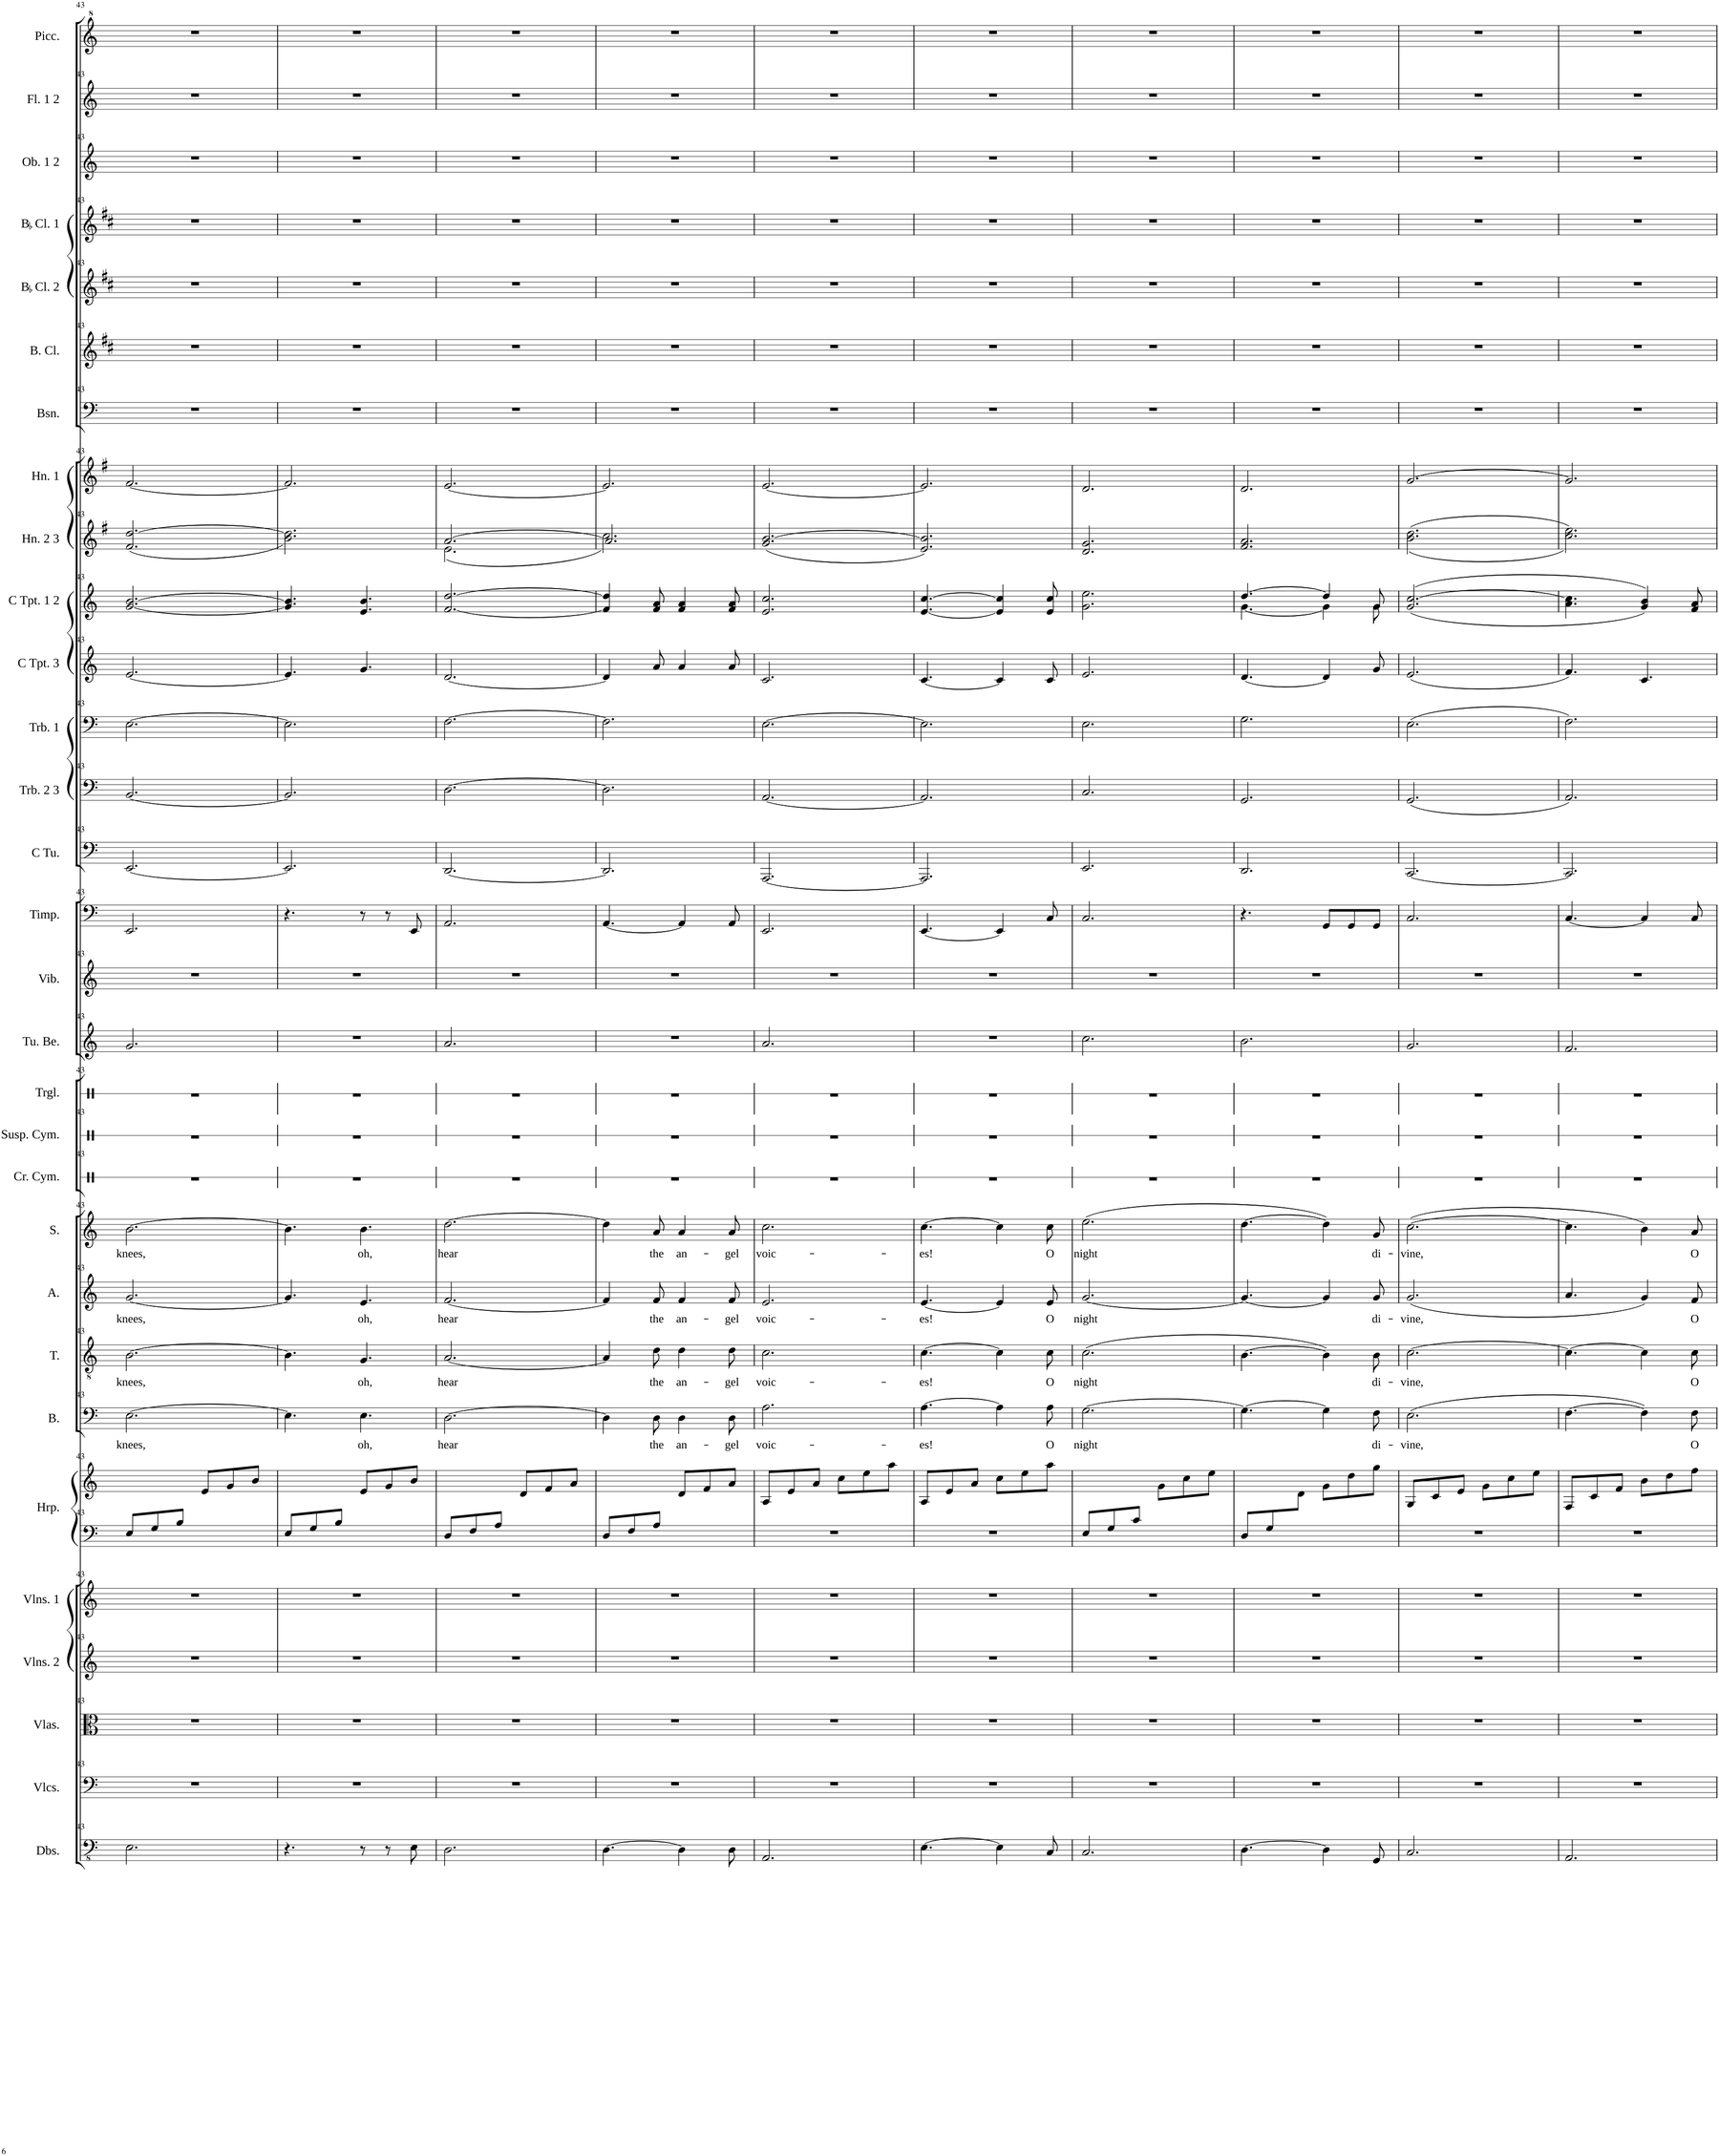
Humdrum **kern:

**kern	**kern	**kern	**kern	**kern	**kern	**kern	**kern	**text	**kern	**text	**kern	**text	**kern	**text	**kern	**kern	**kern	**kern	**kern	**kern	**kern	**kern	**kern	**kern	**kern	**kern	**kern	**kern	**kern	**kern	**kern	**kern	**kern	**kern
*part30	*part29	*part28	*part27	*part26	*part25	*part25	*part24	*part24	*part23	*part23	*part22	*part22	*part21	*part21	*part20	*part19	*part18	*part17	*part16	*part15	*part14	*part13	*part12	*part11	*part10	*part9	*part8	*part7	*part6	*part5	*part4	*part3	*part2	*part1
*staff31	*staff30	*staff29	*staff28	*staff27	*staff26	*staff25	*staff24	*staff24	*staff23	*staff23	*staff22	*staff22	*staff21	*staff21	*staff20	*staff19	*staff18	*staff17	*staff16	*staff15	*staff14	*staff13	*staff12	*staff11	*staff10	*staff9	*staff8	*staff7	*staff6	*staff5	*staff4	*staff3	*staff2	*staff1
*I"Double Basses	*I"Violoncellos	*I"Violas	*I"Violins 2	*I"Violins 1	*I"Harp	*	*I"Bass	*	*I"Tenor	*	*I"Alto	*	*I"Soprano	*	*I"Crash Cymbal	*I"Suspended Cymbal	*I"Triangle	*I"Tubular Bells	*I"Vibraphone	*I"Timpani	*I"C Tuba	*I"Trombone 2 3	*I"Trombone 1	*I"C Trumpet 3	*I"C Trumpet 1 2	*I"Horn 2 3	*I"Horn 1	*I"Bassoon	*I"Bass Clarinet	*I"BaccidentalFlat Clarinet 2	*I"BaccidentalFlat Clarinet 1	*I"Oboe 1 2	*I"Flute 1 2	*I"Piccolo
*I'Dbs.	*I'Vlcs.	*I'Vlas.	*I'Vlns. 2	*I'Vlns. 1	*I'Hrp.	*	*I'B.	*	*I'T.	*	*I'A.	*	*I'S.	*	*I'Cr. Cym.	*I'Susp. Cym.	*I'Trgl.	*I'Tu. Be.	*I'Vib.	*I'Timp.	*I'C Tu.	*I'Trb. 2 3	*I'Trb. 1	*I'C Tpt. 3	*I'C Tpt. 1 2	*I'Hn. 2 3	*I'Hn. 1	*I'Bsn.	*I'B. Cl.	*I'BaccidentalFlat Cl. 2	*I'BaccidentalFlat Cl. 1	*I'Ob. 1 2	*I'Fl. 1 2	*I'Picc.
!!LO:PB:g=z
*clefFv4	*clefF4	*clefC3	*clefG2	*clefG2	*clefF4	*clefG2	*clefF4	*	*clefGv2	*	*clefG2	*	*clefG2	*	*clefX	*clefX	*clefX	*clefG2	*clefG2	*clefF4	*clefF4	*clefF4	*clefF4	*clefG2	*clefG2	*clefG2	*clefG2	*clefF4	*clefG2	*clefG2	*clefG2	*clefG2	*clefG2	*clefG^2
*	*	*	*	*	*	*	*	*	*	*	*	*	*	*	*	*	*	*	*	*	*	*	*	*	*	*Trd4c7	*Trd4c7	*	*Trd8c14	*Trd1c2	*Trd1c2	*	*	*Trd-7c-12
*k[]	*k[]	*k[]	*k[]	*k[]	*k[]	*k[]	*k[]	*	*k[]	*	*k[]	*	*k[]	*	*k[]	*k[]	*k[]	*k[]	*k[]	*k[]	*k[]	*k[]	*k[]	*k[]	*k[]	*k[f#]	*k[f#]	*k[]	*k[f#c#]	*k[f#c#]	*k[f#c#]	*k[]	*k[]	*k[]
*M6/8	*M6/8	*M6/8	*M6/8	*M6/8	*M6/8	*M6/8	*M6/8	*	*M6/8	*	*M6/8	*	*M6/8	*	*M6/8	*M6/8	*M6/8	*M6/8	*M6/8	*M6/8	*M6/8	*M6/8	*M6/8	*M6/8	*M6/8	*M6/8	*M6/8	*M6/8	*M6/8	*M6/8	*M6/8	*M6/8	*M6/8	*M6/8
=43	=43	=43	=43	=43	=43	=43	=43	=43	=43	=43	=43	=43	=43	=43	=43	=43	=43	=43	=43	=43	=43	=43	=43	=43	=43	=43	=43	=43	=43	=43	=43	=43	=43	=43
*	*	*	*	*	*^	*	*	*	*	*	*	*	*	*	*	*	*	*	*	*	*	*	*	*	*	*	*	*	*	*	*	*	*	*
!	!	!	!	!	!	!	!	!	!LO:LY:b	!	!LO:LY:b	!	!LO:LY:b	!	!LO:LY:b	!	!	!	!	!	!	!	!	!	!	!	!	!	!	!	!	!	!	!	!
2.EE\	2.r	2.r	2.r	2.r	8E/L	2.ryy	4.ryy	[2.E\	knees,	[2.B\	knees,	[2.g/	knees,	[>2.b\	knees,	2.r	2.r	2.r	2.g/	2.r	2.EE/	[2.EE/	[2.BB/	[>2.E\	[<2.e/	[2.g/ [>2.b/	(<2.f#/ [>2.dd/	[<2.f#/	2.r	2.r	2.r	2.r	2.r	2.r	2.r
.	.	.	.	.	8G/	.	.	.	.	.	.	.	.	.	.	.	.	.	.	.	.	.	.	.	.	.	.	.	.	.	.	.	.	.	.
.	.	.	.	.	8B/J	.	.	.	.	.	.	.	.	.	.	.	.	.	.	.	.	.	.	.	.	.	.	.	.	.	.	.	.	.	.
.	.	.	.	.	4.ryy	.	8e/L	.	.	.	.	.	.	.	.	.	.	.	.	.	.	.	.	.	.	.	.	.	.	.	.	.	.	.	.
.	.	.	.	.	.	.	8g/	.	.	.	.	.	.	.	.	.	.	.	.	.	.	.	.	.	.	.	.	.	.	.	.	.	.	.	.
.	.	.	.	.	.	.	8b/J	.	.	.	.	.	.	.	.	.	.	.	.	.	.	.	.	.	.	.	.	.	.	.	.	.	.	.	.
=44	=44	=44	=44	=44	=44	=44	=44	=44	=44	=44	=44	=44	=44	=44	=44	=44	=44	=44	=44	=44	=44	=44	=44	=44	=44	=44	=44	=44	=44	=44	=44	=44	=44	=44	=44
4.r	2.r	2.r	2.r	2.r	8E/L	2.ryy	4.ryy	4.E\]	.	4.B\]	.	4.g/]	.	4.b\]	.	2.r	2.r	2.r	2.r	2.r	4.r	2.EE/]	2.BB/]	2.E\]	4.e/]	4.g/] 4.b/]	2.b\ 2.dd\])	2.f#/]	2.r	2.r	2.r	2.r	2.r	2.r	2.r
.	.	.	.	.	8G/	.	.	.	.	.	.	.	.	.	.	.	.	.	.	.	.	.	.	.	.	.	.	.	.	.	.	.	.	.	.
.	.	.	.	.	8B/J	.	.	.	.	.	.	.	.	.	.	.	.	.	.	.	.	.	.	.	.	.	.	.	.	.	.	.	.	.	.
!	!	!	!	!	!	!	!	!	!LO:LY:b	!	!LO:LY:b	!	!LO:LY:b	!	!LO:LY:b	!	!	!	!	!	!	!	!	!	!	!	!	!	!	!	!	!	!	!	!
8r	.	.	.	.	4.ryy	.	8e/L	4.E\	oh,	4.G/	oh,	4.e/	oh,	4.b\	oh,	.	.	.	.	.	8r	.	.	.	4.g/	4.e/ 4.b/	.	.	.	.	.	.	.	.	.
8r	.	.	.	.	.	.	8g/	.	.	.	.	.	.	.	.	.	.	.	.	.	8r	.	.	.	.	.	.	.	.	.	.	.	.	.	.
8EE\	.	.	.	.	.	.	8b/J	.	.	.	.	.	.	.	.	.	.	.	.	.	8EE/	.	.	.	.	.	.	.	.	.	.	.	.	.	.
=45	=45	=45	=45	=45	=45	=45	=45	=45	=45	=45	=45	=45	=45	=45	=45	=45	=45	=45	=45	=45	=45	=45	=45	=45	=45	=45	=45	=45	=45	=45	=45	=45	=45	=45	=45
!	!	!	!	!	!	!	!	!	!LO:LY:b	!	!LO:LY:b	!	!LO:LY:b	!	!LO:LY:b	!	!	!	!	!	!	!	!	!	!	!	!	!	!	!	!	!	!	!	!
*	*	*	*	*	*	*	*	*	*	*	*	*	*	*	*	*	*	*	*	*	*	*	*	*	*	*	*^	*	*	*	*	*	*	*	*
2.DD\	2.r	2.r	2.r	2.r	8D/L	2.ryy	4.ryy	[2.D\	hear	[2.A/	hear	[2.f/	hear	[>2.dd\	hear	2.r	2.r	2.r	2.a/	2.r	2.AA/	[2.DD/	[2.D\	[>2.F\	[<2.d/	[2.f/ [>2.dd/	[2.a/	(2.e\	[<2.e/	2.r	2.r	2.r	2.r	2.r	2.r	2.r
.	.	.	.	.	8F/	.	.	.	.	.	.	.	.	.	.	.	.	.	.	.	.	.	.	.	.	.	.	.	.	.	.	.	.	.	.	.
.	.	.	.	.	8A/J	.	.	.	.	.	.	.	.	.	.	.	.	.	.	.	.	.	.	.	.	.	.	.	.	.	.	.	.	.	.	.
.	.	.	.	.	4.ryy	.	8d/L	.	.	.	.	.	.	.	.	.	.	.	.	.	.	.	.	.	.	.	.	.	.	.	.	.	.	.	.	.
.	.	.	.	.	.	.	8f/	.	.	.	.	.	.	.	.	.	.	.	.	.	.	.	.	.	.	.	.	.	.	.	.	.	.	.	.	.
.	.	.	.	.	.	.	8a/J	.	.	.	.	.	.	.	.	.	.	.	.	.	.	.	.	.	.	.	.	.	.	.	.	.	.	.	.	.
=46	=46	=46	=46	=46	=46	=46	=46	=46	=46	=46	=46	=46	=46	=46	=46	=46	=46	=46	=46	=46	=46	=46	=46	=46	=46	=46	=46	=46	=46	=46	=46	=46	=46	=46	=46	=46
[4.DD\	2.r	2.r	2.r	2.r	8D/L	2.ryy	4.ryy	4D\]	.	4A/]	.	4f/]	.	4dd\]	.	2.r	2.r	2.r	2.r	2.r	[4.AA/	2.DD/]	2.D\]	2.F\]	4d/]	4f/] 4dd/]	2.a/]	2.cc\)	2.e/]	2.r	2.r	2.r	2.r	2.r	2.r	2.r
.	.	.	.	.	8F/	.	.	.	.	.	.	.	.	.	.	.	.	.	.	.	.	.	.	.	.	.	.	.	.	.	.	.	.	.	.	.
!	!	!	!	!	!	!	!	!	!LO:LY:b	!	!LO:LY:b	!	!LO:LY:b	!	!LO:LY:b	!	!	!	!	!	!	!	!	!	!	!	!	!	!	!	!	!	!	!	!	!
.	.	.	.	.	8A/J	.	.	8D\	the	8d\	the	8f/	the	8a/	the	.	.	.	.	.	.	.	.	.	8a/	8f/ 8a/	.	.	.	.	.	.	.	.	.	.
!	!	!	!	!	!	!	!	!	!LO:LY:b	!	!LO:LY:b	!	!LO:LY:b	!	!LO:LY:b	!	!	!	!	!	!	!	!	!	!	!	!	!	!	!	!	!	!	!	!	!
4DD\]	.	.	.	.	4.ryy	.	8d/L	4D\	an-	4d\	an-	4f/	an-	4a/	an-	.	.	.	.	.	4AA/]	.	.	.	4a/	4f/ 4a/	.	.	.	.	.	.	.	.	.	.
.	.	.	.	.	.	.	8f/	.	.	.	.	.	.	.	.	.	.	.	.	.	.	.	.	.	.	.	.	.	.	.	.	.	.	.	.	.
!	!	!	!	!	!	!	!	!	!LO:LY:b	!	!LO:LY:b	!	!LO:LY:b	!	!LO:LY:b	!	!	!	!	!	!	!	!	!	!	!	!	!	!	!	!	!	!	!	!	!
8DD\	.	.	.	.	.	.	8a/J	8D\	-gel	8d\	-gel	8f/	-gel	8a/	-gel	.	.	.	.	.	8AA/	.	.	.	8a/	8f/ 8a/	.	.	.	.	.	.	.	.	.	.
*	*	*	*	*	*v	*v	*	*	*	*	*	*	*	*	*	*	*	*	*	*	*	*	*	*	*	*	*v	*v	*	*	*	*	*	*	*	*
=47	=47	=47	=47	=47	=47	=47	=47	=47	=47	=47	=47	=47	=47	=47	=47	=47	=47	=47	=47	=47	=47	=47	=47	=47	=47	=47	=47	=47	=47	=47	=47	=47	=47	=47
!	!	!	!	!	!	!	!	!LO:LY:b	!	!LO:LY:b	!	!LO:LY:b	!	!LO:LY:b	!	!	!	!	!	!	!	!	!	!	!	!	!	!	!	!	!	!	!	!
2.AAA/	2.r	2.r	2.r	2.r	2.r	8A/L	2.A\	voic-	2.c\	voic-	2.e/	voic-	2.cc\	voic-	2.r	2.r	2.r	2.a/	2.r	2.EE/	[2.AAA/	[2.AA/	[>2.E\	2.c/	2.e/ 2.cc/	(<2.g/ [>2.b/	[<2.e/	2.r	2.r	2.r	2.r	2.r	2.r	2.r
.	.	.	.	.	.	8e/	.	.	.	.	.	.	.	.	.	.	.	.	.	.	.	.	.	.	.	.	.	.	.	.	.	.	.	.
.	.	.	.	.	.	8a/J	.	.	.	.	.	.	.	.	.	.	.	.	.	.	.	.	.	.	.	.	.	.	.	.	.	.	.	.
.	.	.	.	.	.	8cc\L	.	.	.	.	.	.	.	.	.	.	.	.	.	.	.	.	.	.	.	.	.	.	.	.	.	.	.	.
.	.	.	.	.	.	8ee\	.	.	.	.	.	.	.	.	.	.	.	.	.	.	.	.	.	.	.	.	.	.	.	.	.	.	.	.
.	.	.	.	.	.	8aa\J	.	.	.	.	.	.	.	.	.	.	.	.	.	.	.	.	.	.	.	.	.	.	.	.	.	.	.	.
=48	=48	=48	=48	=48	=48	=48	=48	=48	=48	=48	=48	=48	=48	=48	=48	=48	=48	=48	=48	=48	=48	=48	=48	=48	=48	=48	=48	=48	=48	=48	=48	=48	=48	=48
!	!	!	!	!	!	!	!	!LO:LY:b	!	!LO:LY:b	!	!LO:LY:b	!	!LO:LY:b	!	!	!	!	!	!	!	!	!	!	!	!	!	!	!	!	!	!	!	!
[4.EE\	2.r	2.r	2.r	2.r	2.r	8A/L	[4.A\	-es!	[4.c\	-es!	[4.e/	-es!	[>4.cc\	-es!	2.r	2.r	2.r	2.r	2.r	[4.EE/	2.AAA/]	2.AA/]	2.E\]	[<4.c/	[4.e/ [>4.cc/	2.e/ 2.b/])	2.e/]	2.r	2.r	2.r	2.r	2.r	2.r	2.r
.	.	.	.	.	.	8e/	.	.	.	.	.	.	.	.	.	.	.	.	.	.	.	.	.	.	.	.	.	.	.	.	.	.	.	.
.	.	.	.	.	.	8a/J	.	.	.	.	.	.	.	.	.	.	.	.	.	.	.	.	.	.	.	.	.	.	.	.	.	.	.	.
4EE\]	.	.	.	.	.	8cc\L	4A\]	.	4c\]	.	4e/]	.	4cc\]	.	.	.	.	.	.	4EE/]	.	.	.	4c/]	4e/] 4cc/]	.	.	.	.	.	.	.	.	.
.	.	.	.	.	.	8ee\	.	.	.	.	.	.	.	.	.	.	.	.	.	.	.	.	.	.	.	.	.	.	.	.	.	.	.	.
!	!	!	!	!	!	!	!	!LO:LY:b	!	!LO:LY:b	!	!LO:LY:b	!	!LO:LY:b	!	!	!	!	!	!	!	!	!	!	!	!	!	!	!	!	!	!	!	!
8CC/	.	.	.	.	.	8aa\J	8A\	O	8c\	O	8e/	O	8cc\	O	.	.	.	.	.	8C/	.	.	.	8c/	8e/ 8cc/	.	.	.	.	.	.	.	.	.
=49	=49	=49	=49	=49	=49	=49	=49	=49	=49	=49	=49	=49	=49	=49	=49	=49	=49	=49	=49	=49	=49	=49	=49	=49	=49	=49	=49	=49	=49	=49	=49	=49	=49	=49
*	*	*	*	*	*^	*	*	*	*	*	*	*	*	*	*	*	*	*	*	*	*	*	*	*	*	*	*	*	*	*	*	*	*	*
!	!	!	!	!	!	!	!	!	!LO:LY:b	!	!LO:LY:b	!	!LO:LY:b	!	!LO:LY:b	!	!	!	!	!	!	!	!	!	!	!	!	!	!	!	!	!	!	!	!
2.CC/	2.r	2.r	2.r	2.r	8E/L	2.ryy	4.ryy	[2.G\	night	(2.c\	night	[2.g/	night	(2.ee\	night	2.r	2.r	2.r	2.cc\	2.r	2.C/	2.EE/	2.C/	2.E\	2.e/	2.g\ 2.ee\	2.d/ 2.g/	2.d/	2.r	2.r	2.r	2.r	2.r	2.r	2.r
.	.	.	.	.	8G/	.	.	.	.	.	.	.	.	.	.	.	.	.	.	.	.	.	.	.	.	.	.	.	.	.	.	.	.	.	.
.	.	.	.	.	8c/J	.	.	.	.	.	.	.	.	.	.	.	.	.	.	.	.	.	.	.	.	.	.	.	.	.	.	.	.	.	.
.	.	.	.	.	4.ryy	.	8g\L	.	.	.	.	.	.	.	.	.	.	.	.	.	.	.	.	.	.	.	.	.	.	.	.	.	.	.	.
.	.	.	.	.	.	.	8cc\	.	.	.	.	.	.	.	.	.	.	.	.	.	.	.	.	.	.	.	.	.	.	.	.	.	.	.	.
.	.	.	.	.	.	.	8ee\J	.	.	.	.	.	.	.	.	.	.	.	.	.	.	.	.	.	.	.	.	.	.	.	.	.	.	.	.
=50	=50	=50	=50	=50	=50	=50	=50	=50	=50	=50	=50	=50	=50	=50	=50	=50	=50	=50	=50	=50	=50	=50	=50	=50	=50	=50	=50	=50	=50	=50	=50	=50	=50	=50	=50
*	*	*	*	*	*	*	*	*	*	*	*	*	*	*	*	*	*	*	*	*	*	*	*	*	*	*^	*	*	*	*	*	*	*	*	*
[4.DD\	2.r	2.r	2.r	2.r	8D/L	2.ryy	4ryy	4.G\_	.	[4.B\	.	4.g/_	.	[4.dd\	.	2.r	2.r	2.r	2.b\	2.r	4.r	2.DD/	2.GG/	2.G\	[4.d/	[4.dd/	[4.g\	2.f#/ 2.a/	2.d/	2.r	2.r	2.r	2.r	2.r	2.r	2.r
.	.	.	.	.	8G/	.	.	.	.	.	.	.	.	.	.	.	.	.	.	.	.	.	.	.	.	.	.	.	.	.	.	.	.	.	.	.
.	.	.	.	.	2ryy	.	8d\J	.	.	.	.	.	.	.	.	.	.	.	.	.	.	.	.	.	.	.	.	.	.	.	.	.	.	.	.	.
4DD\]	.	.	.	.	.	.	8g\L	4G\]	.	4B\])	.	4g/]	.	4dd\])	.	.	.	.	.	.	8GG/L	.	.	.	4d/]	4dd/]	4g\]	.	.	.	.	.	.	.	.	.
.	.	.	.	.	.	.	8dd\	.	.	.	.	.	.	.	.	.	.	.	.	.	8GG/	.	.	.	.	.	.	.	.	.	.	.	.	.	.	.
!	!	!	!	!	!	!	!	!	!LO:LY:b	!	!LO:LY:b	!	!LO:LY:b	!	!LO:LY:b	!	!	!	!	!	!	!	!	!	!	!	!	!	!	!	!	!	!	!	!	!
8GGG/	.	.	.	.	.	.	8gg\J	8F\	di-	8B\	di-	8g/	di-	8g/	di-	.	.	.	.	.	8GG/J	.	.	.	8g/	8g/	8g\	.	.	.	.	.	.	.	.	.
*	*	*	*	*	*v	*v	*	*	*	*	*	*	*	*	*	*	*	*	*	*	*	*	*	*	*	*	*	*	*	*	*	*	*	*	*	*
=51	=51	=51	=51	=51	=51	=51	=51	=51	=51	=51	=51	=51	=51	=51	=51	=51	=51	=51	=51	=51	=51	=51	=51	=51	=51	=51	=51	=51	=51	=51	=51	=51	=51	=51	=51
!	!	!	!	!	!	!	!	!LO:LY:b	!	!LO:LY:b	!	!LO:LY:b	!	!LO:LY:b	!	!	!	!	!	!	!	!	!	!	!	!	!	!	!	!	!	!	!	!	!
*	*	*	*	*	*	*	*	*	*	*	*	*	*	*	*	*	*	*	*	*	*	*	*	*	*v	*v	*	*	*	*	*	*	*	*	*
2.CC/	2.r	2.r	2.r	2.r	2.r	8G/L	(2.E\	-vine,	[2.c\	-vine,	(<2.g/	-vine,	([>2.cc\	-vine,	2.r	2.r	2.r	2.g/	2.r	2.C/	[2.CC/	(2.GG/	(2.E\	(2.e/	(<(2.g/ [>2.cc/	(<(2.b\ 2.dd\	[>2.g/	2.r	2.r	2.r	2.r	2.r	2.r	2.r
.	.	.	.	.	.	8c/	.	.	.	.	.	.	.	.	.	.	.	.	.	.	.	.	.	.	.	.	.	.	.	.	.	.	.	.
.	.	.	.	.	.	8e/J	.	.	.	.	.	.	.	.	.	.	.	.	.	.	.	.	.	.	.	.	.	.	.	.	.	.	.	.
.	.	.	.	.	.	8g\L	.	.	.	.	.	.	.	.	.	.	.	.	.	.	.	.	.	.	.	.	.	.	.	.	.	.	.	.
.	.	.	.	.	.	8cc\	.	.	.	.	.	.	.	.	.	.	.	.	.	.	.	.	.	.	.	.	.	.	.	.	.	.	.	.
.	.	.	.	.	.	8ee\J	.	.	.	.	.	.	.	.	.	.	.	.	.	.	.	.	.	.	.	.	.	.	.	.	.	.	.	.
=52	=52	=52	=52	=52	=52	=52	=52	=52	=52	=52	=52	=52	=52	=52	=52	=52	=52	=52	=52	=52	=52	=52	=52	=52	=52	=52	=52	=52	=52	=52	=52	=52	=52	=52
2.AAA/	2.r	2.r	2.r	2.r	2.r	8F/L	[4.F\	.	4.c\_	.	4.a/	.	4.cc\]	.	2.r	2.r	2.r	2.f/	2.r	[4.C/	2.CC/]	2.AA/)	2.F\)	4.f/)	4.a\ 4.cc\]	2.cc\ 2.ee\))	2.g/]	2.r	2.r	2.r	2.r	2.r	2.r	2.r
.	.	.	.	.	.	8c/	.	.	.	.	.	.	.	.	.	.	.	.	.	.	.	.	.	.	.	.	.	.	.	.	.	.	.	.
.	.	.	.	.	.	8f/J	.	.	.	.	.	.	.	.	.	.	.	.	.	.	.	.	.	.	.	.	.	.	.	.	.	.	.	.
.	.	.	.	.	.	8b\L	4F\])	.	4c\]	.	4g/)	.	4b\)	.	.	.	.	.	.	4C/]	.	.	.	4.c/	4g/ 4b/))	.	.	.	.	.	.	.	.	.
.	.	.	.	.	.	8dd\	.	.	.	.	.	.	.	.	.	.	.	.	.	.	.	.	.	.	.	.	.	.	.	.	.	.	.	.
!	!	!	!	!	!	!	!	!LO:LY:b	!	!LO:LY:b	!	!LO:LY:b	!	!LO:LY:b	!	!	!	!	!	!	!	!	!	!	!	!	!	!	!	!	!	!	!	!
.	.	.	.	.	.	8ff\J	8F\	O	8c\	O	8f/	O	8a/	O	.	.	.	.	.	8C/	.	.	.	.	8f/ 8a/	.	.	.	.	.	.	.	.	.
=	=	=	=	=	=	=	=	=	=	=	=	=	=	=	=	=	=	=	=	=	=	=	=	=	=	=	=	=	=	=	=	=	=	=
*-	*-	*-	*-	*-	*-	*-	*-	*-	*-	*-	*-	*-	*-	*-	*-	*-	*-	*-	*-	*-	*-	*-	*-	*-	*-	*-	*-	*-	*-	*-	*-	*-	*-	*-
